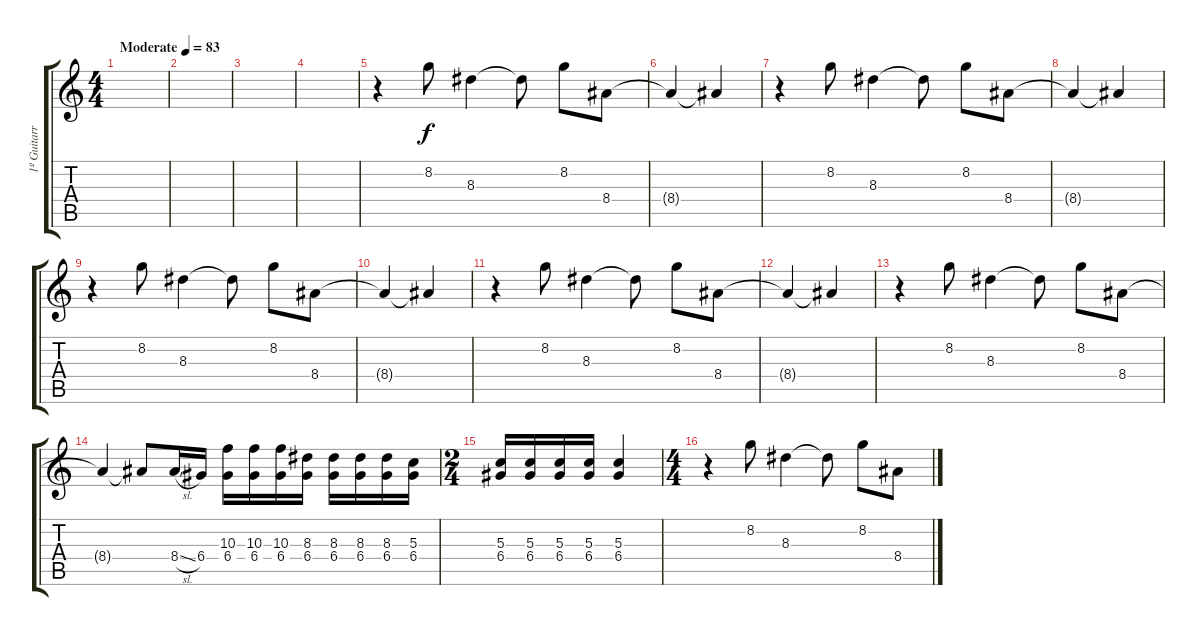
\track ("1º Guitarra" "1º Guitarr") {instrument distortionguitar}
\staff {score tabs}
\tuning (E4 B3 G3 D3 A2 E2) {hide}
\ts (4 4)
\tempo (83 "Moderate")
\tempo 82
\tempo (83 "Moderate")
\clef g2
\ks c
|
|
|
|
r.4 8.2.8 8.3.4 8.3{t}.8 8.2.8 8.4.8 |
8.4{t}.4 8.4{t}.4 |
r.4 8.2.8 8.3.4 8.3{t}.8 8.2.8 8.4.8 |
8.4{t}.4 8.4{t}.4 |
r.4 8.2.8 8.3.4 8.3{t}.8 8.2.8 8.4.8 |
8.4{t}.4 8.4{t}.4 |
r.4 8.2.8 8.3.4 8.3{t}.8 8.2.8 8.4.8 |
8.4{t}.4 8.4{t}.4 |
r.4 8.2.8 8.3.4 8.3{t}.8 8.2.8 8.4.8 |
8.4{t}.4 8.4{t}.8 8.4{sl}.16 6.4.16 (10.3 6.4).16{volume 10} (10.3 6.4).16 (10.3 6.4).16 (8.3 6.4).16 (8.3 6.4).16 (8.3 6.4).16 (8.3 6.4).16 (5.3 6.4).16 |
\ts (2 4)
(5.3 6.4).16 (5.3 6.4).16 (5.3 6.4).16 (5.3 6.4).16 (5.3 6.4).4 |
\ts (4 4)
r.4{volume 14} 8.2.8 8.3.4 8.3{t}.8 8.2.8 8.4.8
